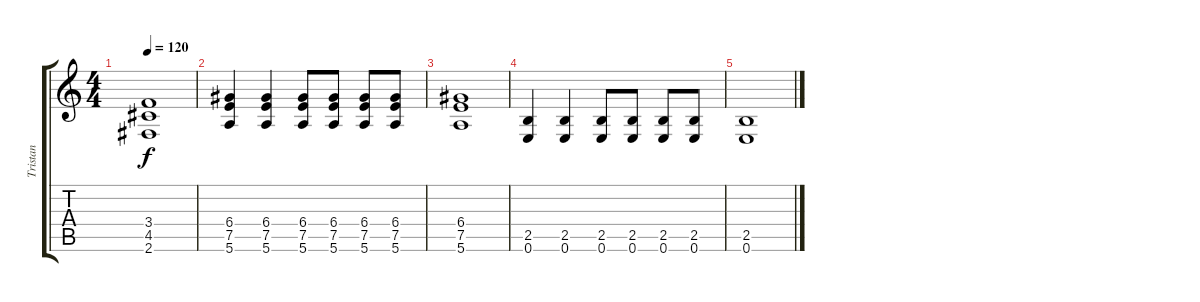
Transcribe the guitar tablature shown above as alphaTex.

\track ("Tristan" "Tristan") {instrument distortionguitar}
\staff {score tabs}
\tuning (E4 B3 G3 D3 A2 E2) {hide}
\ts (4 4)
\tempo 120
\clef g2
\ks c
(3.4 4.5 2.6).1{dy f} |
(6.4 7.5 5.6).4 (6.4 7.5 5.6).4 (6.4 7.5 5.6).8 (6.4 7.5 5.6).8 (6.4 7.5 5.6).8 (6.4 7.5 5.6).8 |
(6.4 7.5 5.6).1 |
(2.5 0.6).4 (2.5 0.6).4 (2.5 0.6).8 (2.5 0.6).8 (2.5 0.6).8 (2.5 0.6).8 |
(2.5 0.6).1
